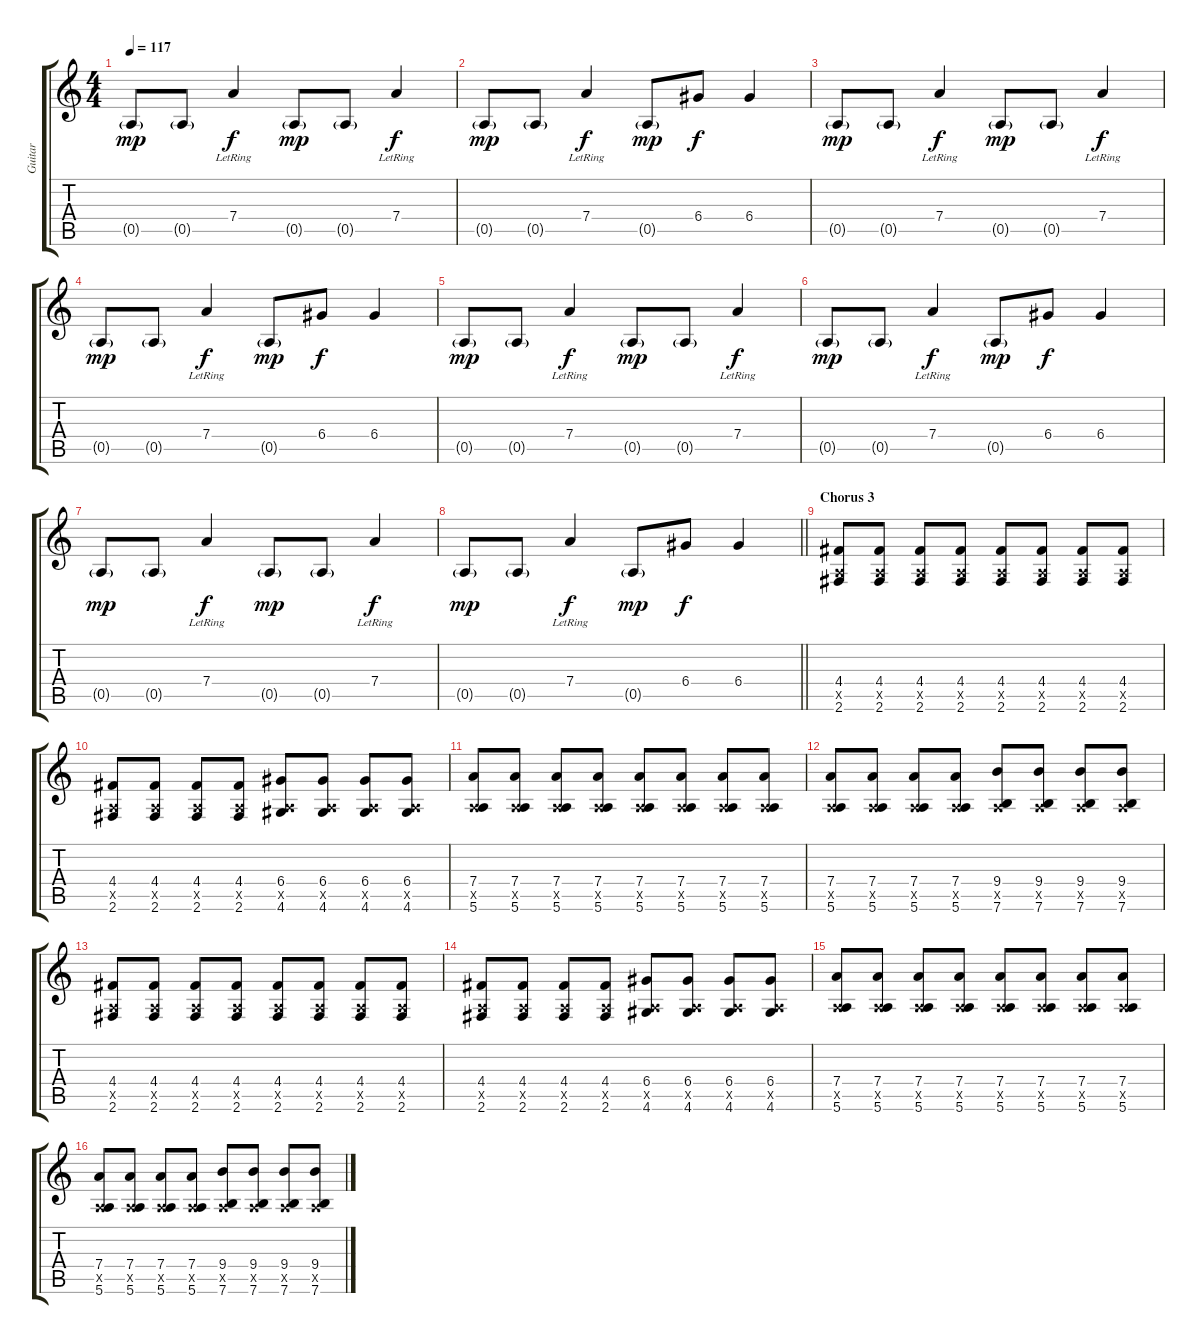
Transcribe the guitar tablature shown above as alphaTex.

\track ("Guitar" "Guitar") {instrument acousticguitarsteel}
\staff {score tabs}
\tuning (E4 B3 G3 D3 A2 E2) {hide}
\ts (4 4)
\tempo 117
\clef g2
\ks c
0.5{g}.8{dy mp} 0.5{g}.8 7.4{lr}.4{dy f} 0.5{g}.8{dy mp} 0.5{g}.8 7.4{lr}.4{dy f} |
0.5{g}.8{dy mp} 0.5{g}.8 7.4{lr}.4{dy f} 0.5{g}.8{dy mp} 6.4.8{dy f} 6.4.4 |
0.5{g}.8{dy mp} 0.5{g}.8 7.4{lr}.4{dy f} 0.5{g}.8{dy mp} 0.5{g}.8 7.4{lr}.4{dy f} |
0.5{g}.8{dy mp} 0.5{g}.8 7.4{lr}.4{dy f} 0.5{g}.8{dy mp} 6.4.8{dy f} 6.4.4 |
0.5{g}.8{dy mp} 0.5{g}.8 7.4{lr}.4{dy f} 0.5{g}.8{dy mp} 0.5{g}.8 7.4{lr}.4{dy f} |
0.5{g}.8{dy mp} 0.5{g}.8 7.4{lr}.4{dy f} 0.5{g}.8{dy mp} 6.4.8{dy f} 6.4.4 |
0.5{g}.8{dy mp} 0.5{g}.8 7.4{lr}.4{dy f} 0.5{g}.8{dy mp} 0.5{g}.8 7.4{lr}.4{dy f} |
\barLineRight lightlight
0.5{g}.8{dy mp} 0.5{g}.8 7.4{lr}.4{dy f} 0.5{g}.8{dy mp} 6.4.8{dy f} 6.4.4 |
\section ("" "Chorus 3")
(4.4 0.5{x} 2.6).8 (4.4 0.5{x} 2.6).8 (4.4 0.5{x} 2.6).8 (4.4 0.5{x} 2.6).8 (4.4 0.5{x} 2.6).8 (4.4 0.5{x} 2.6).8 (4.4 0.5{x} 2.6).8 (4.4 0.5{x} 2.6).8 |
(4.4 0.5{x} 2.6).8 (4.4 0.5{x} 2.6).8 (4.4 0.5{x} 2.6).8 (4.4 0.5{x} 2.6).8 (6.4 0.5{x} 4.6).8 (6.4 0.5{x} 4.6).8 (6.4 0.5{x} 4.6).8 (6.4 0.5{x} 4.6).8 |
(7.4 0.5{x} 5.6).8 (7.4 0.5{x} 5.6).8 (7.4 0.5{x} 5.6).8 (7.4 0.5{x} 5.6).8 (7.4 0.5{x} 5.6).8 (7.4 0.5{x} 5.6).8 (7.4 0.5{x} 5.6).8 (7.4 0.5{x} 5.6).8 |
(7.4 0.5{x} 5.6).8 (7.4 0.5{x} 5.6).8 (7.4 0.5{x} 5.6).8 (7.4 0.5{x} 5.6).8 (9.4 0.5{x} 7.6).8 (9.4 0.5{x} 7.6).8 (9.4 0.5{x} 7.6).8 (9.4 0.5{x} 7.6).8 |
(4.4 0.5{x} 2.6).8 (4.4 0.5{x} 2.6).8 (4.4 0.5{x} 2.6).8 (4.4 0.5{x} 2.6).8 (4.4 0.5{x} 2.6).8 (4.4 0.5{x} 2.6).8 (4.4 0.5{x} 2.6).8 (4.4 0.5{x} 2.6).8 |
(4.4 0.5{x} 2.6).8 (4.4 0.5{x} 2.6).8 (4.4 0.5{x} 2.6).8 (4.4 0.5{x} 2.6).8 (6.4 0.5{x} 4.6).8 (6.4 0.5{x} 4.6).8 (6.4 0.5{x} 4.6).8 (6.4 0.5{x} 4.6).8 |
(7.4 0.5{x} 5.6).8 (7.4 0.5{x} 5.6).8 (7.4 0.5{x} 5.6).8 (7.4 0.5{x} 5.6).8 (7.4 0.5{x} 5.6).8 (7.4 0.5{x} 5.6).8 (7.4 0.5{x} 5.6).8 (7.4 0.5{x} 5.6).8 |
(7.4 0.5{x} 5.6).8 (7.4 0.5{x} 5.6).8 (7.4 0.5{x} 5.6).8 (7.4 0.5{x} 5.6).8 (9.4 0.5{x} 7.6).8 (9.4 0.5{x} 7.6).8 (9.4 0.5{x} 7.6).8 (9.4 0.5{x} 7.6).8
